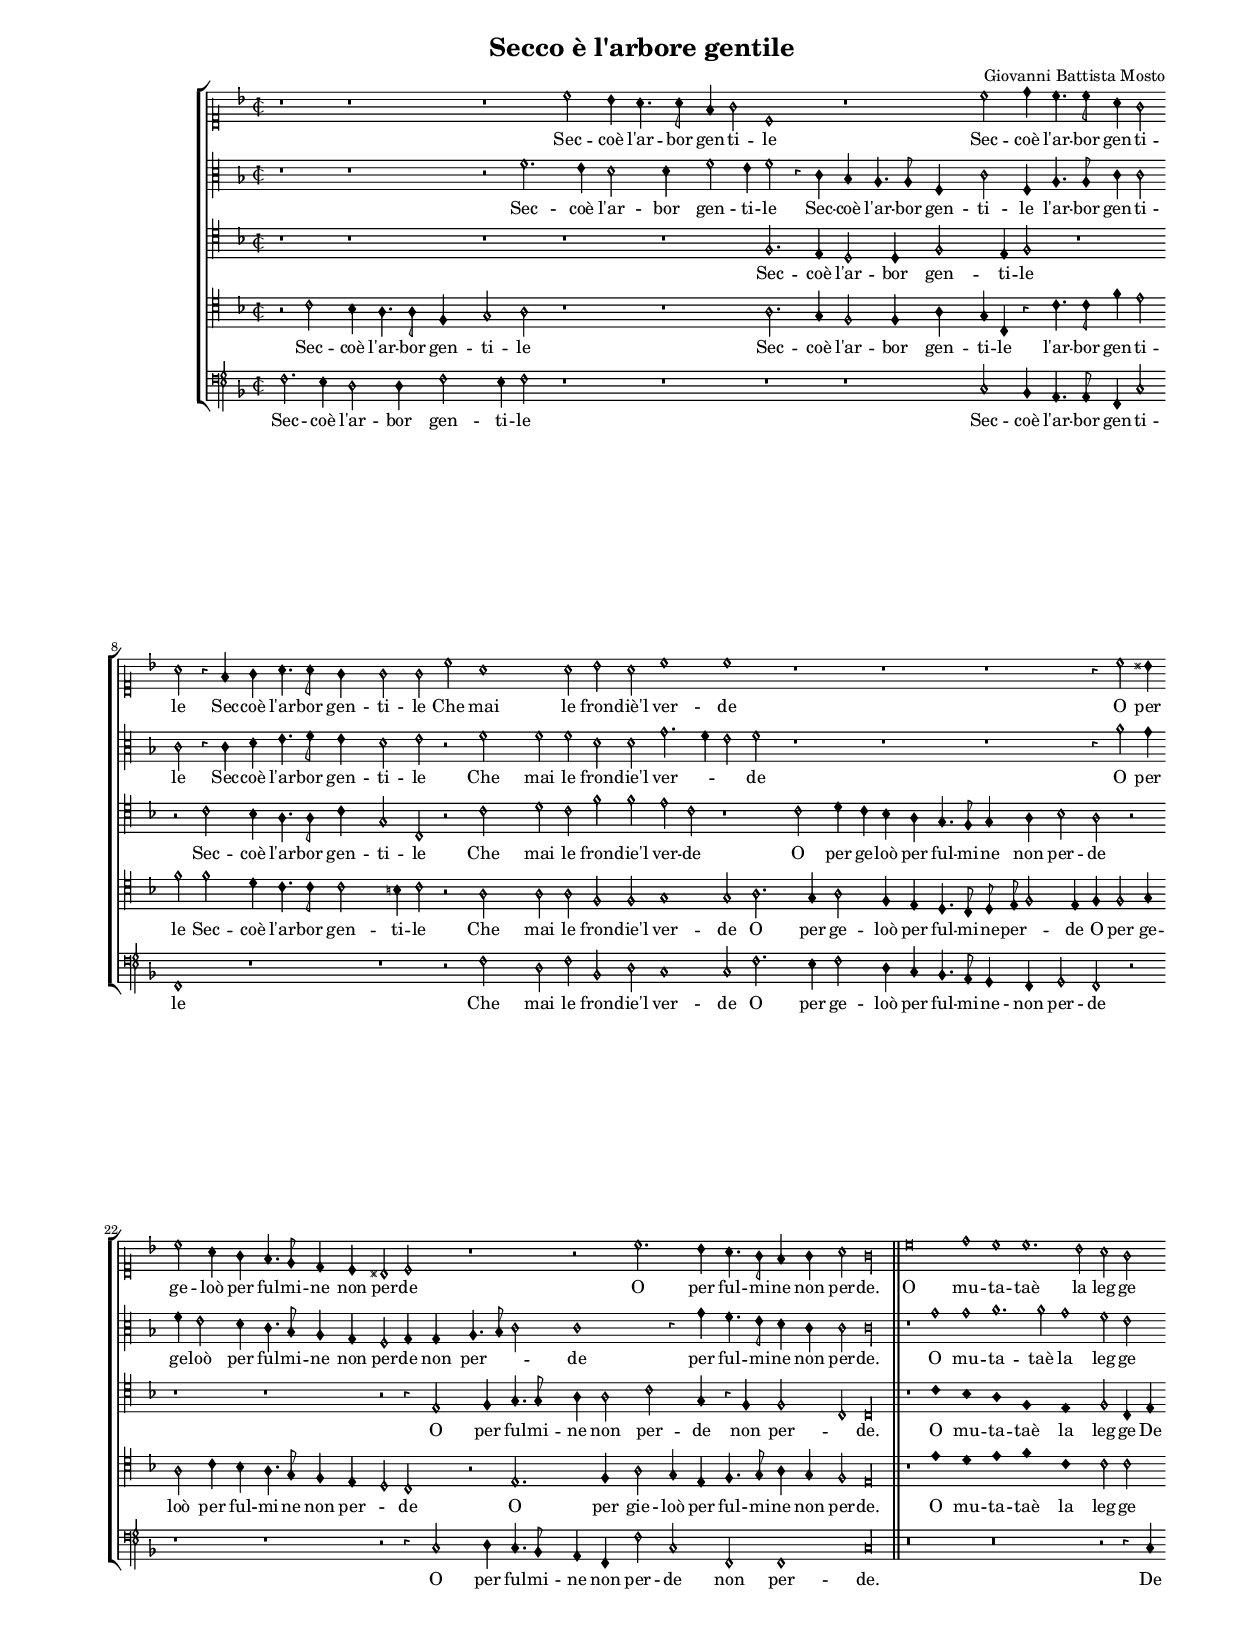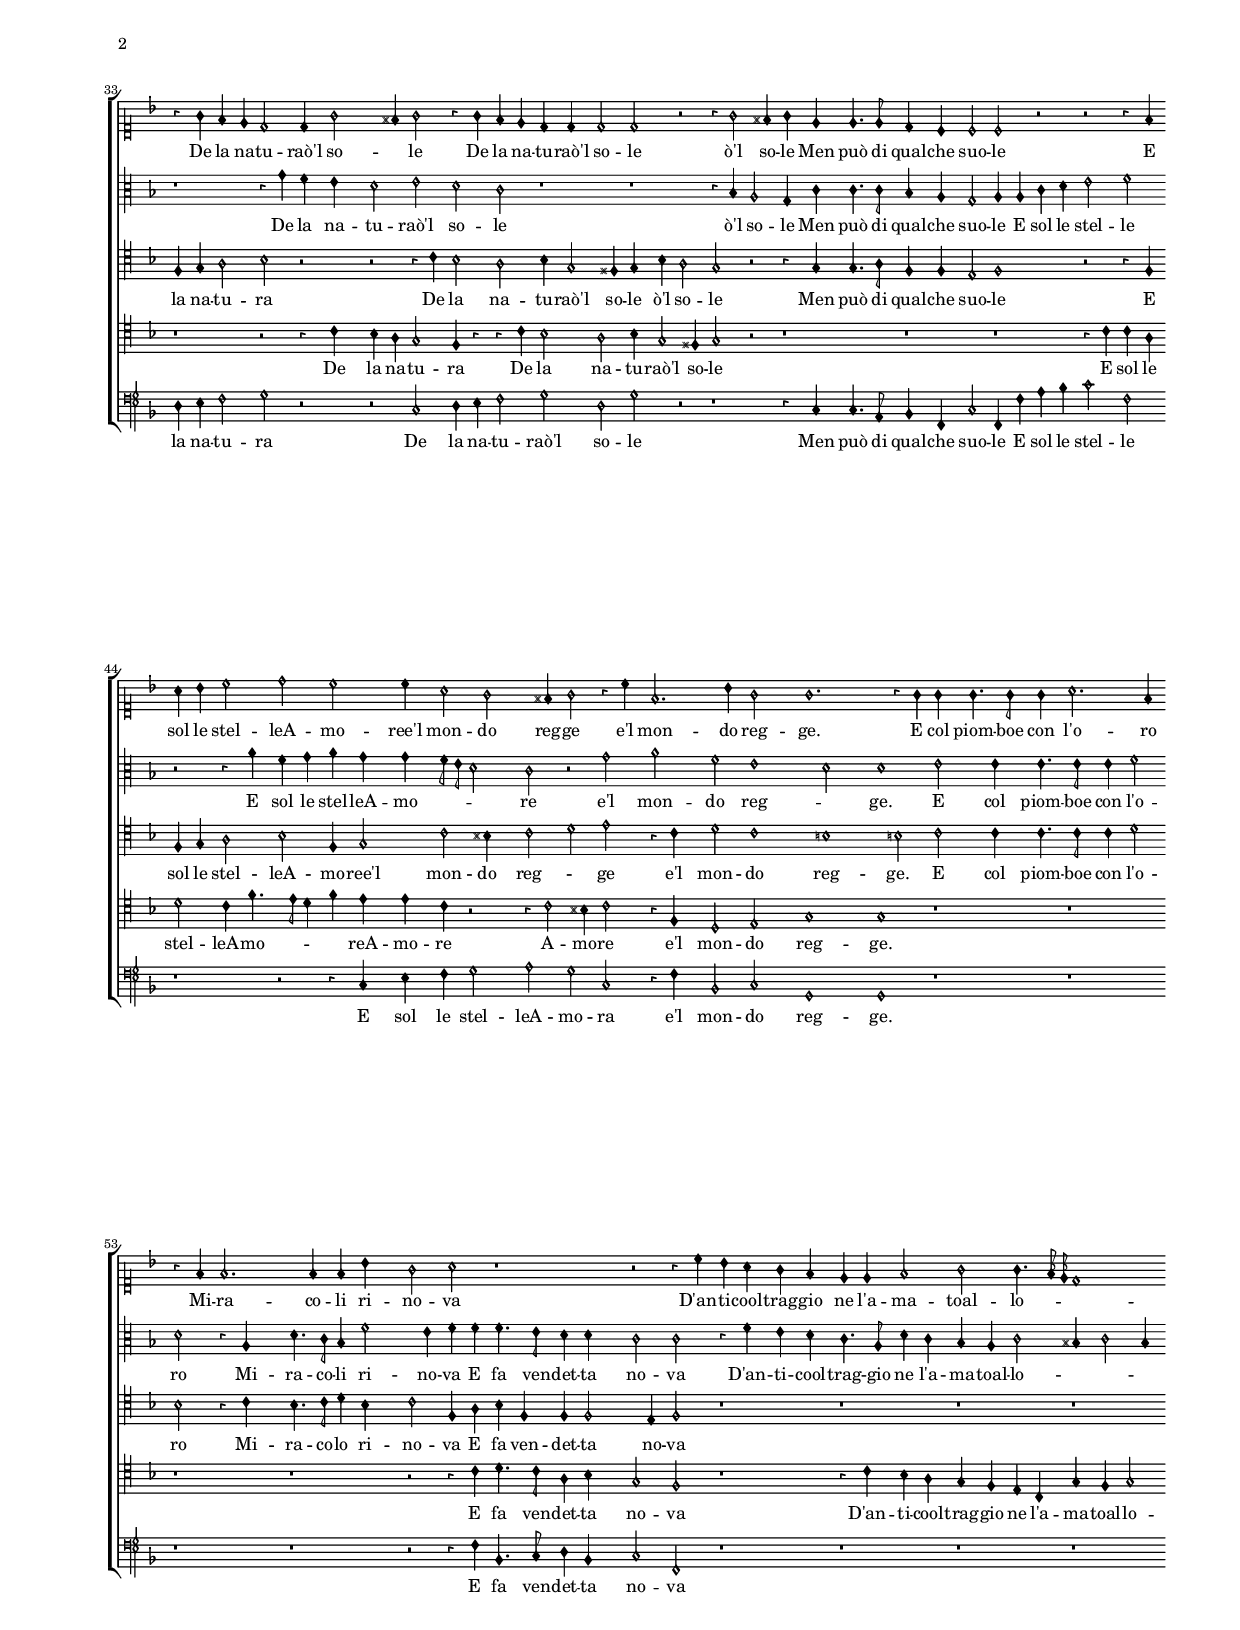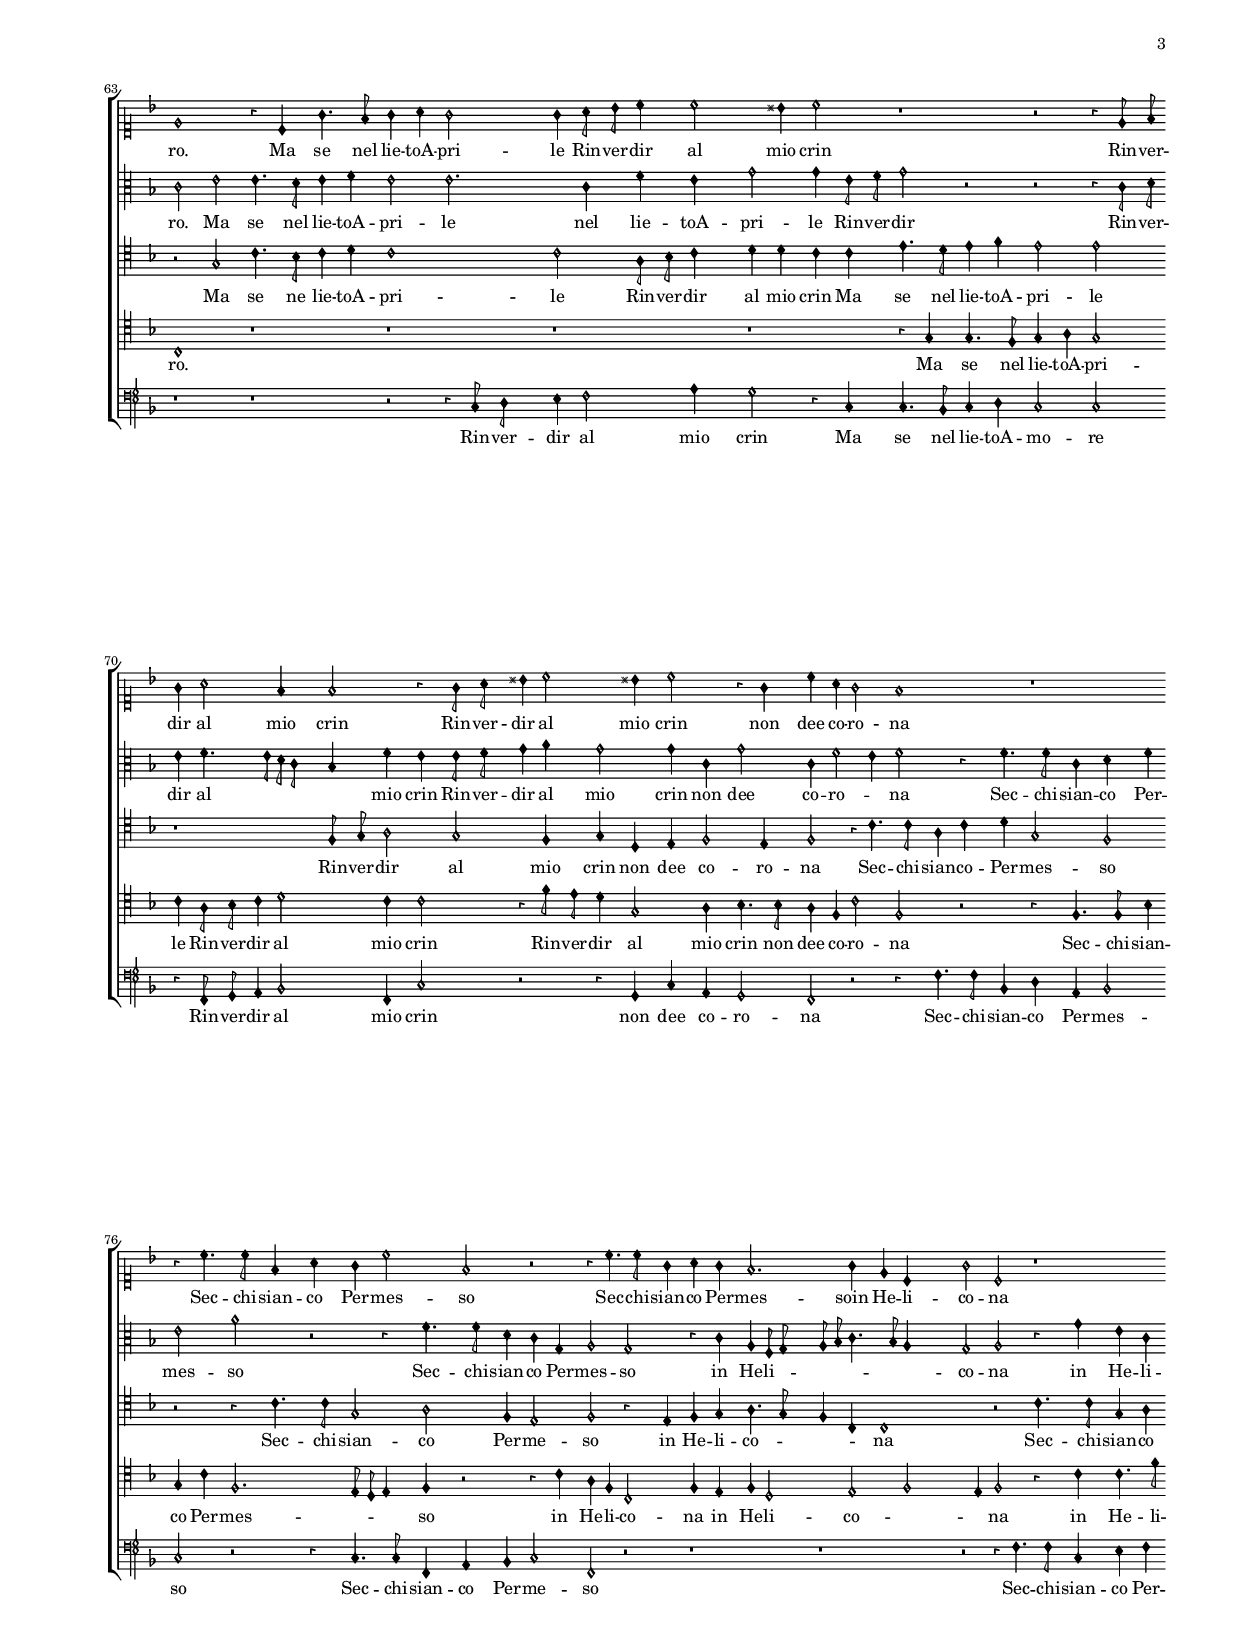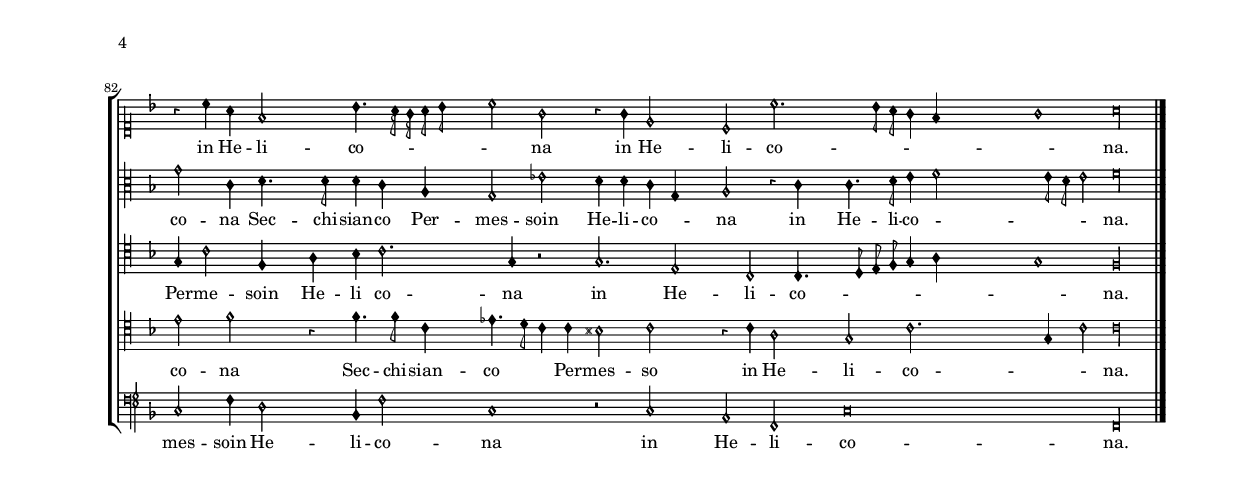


\version "2.12.0"







#(set-default-paper-size "a4")



\paper {
 top-system-spacing #'basic-distance = #10
  system-system-spacing #'basic-distance = #35
  last-bottom-spacing #'basic-distance = #10


  line-width    = 177.348\mm

  left-margin   = 19.9965\mm

  top-margin    = 12.656\mm

  bottom-margin = 12.656\mm

  %%indent = 0 \mm
 
  %%set to ##t if your score is less than one page:
 
  ragged-last-bottom = ##t
 
  ragged-bottom = ##f 
  %% system-separator-markup = \slashSeparator 
  
}



\header {

    title = "Secco è l'arbore gentile"

    composer = "Giovanni Battista Mosto"
    
}





AvoiceAA = \relative c'{

    \set Score.defaultBarType = "empty"
 \override Staff.TimeSignature #'style = #'mensural
\override Staff.Accidental #'glyph-name-alist = #alteration-mensural-glyph-name-alist
\override Stem #'flag-style = #'mensural
\override Stem #'thickness = #1.0
   \override Voice.NoteHead #'style = #'petrucci
\override Voice.Rest #'style = #'neomensural
\override Score.SpacingSpanner #'spacing-increment = #1.0 % tight spacing     
%% esto se usa para omitir el corchete   override Score.SystemStartBracket #'transparent = ##t
       \clef "petrucci-c1"
   
 
    \key f \major 
    
 
    \time 2/2 
\autoBeamOff

   r1  | %
\cadenzaOn
   r1 s4 
\cadenzaOff
   | % 2 
\cadenzaOn
   r1 s4 
\cadenzaOff
  | % 3
\cadenzaOn
 
    c'2 bes4 a4. 
   \cadenzaOff
   | % 4
 
   s8 a f4 g2      | % 5
 
   c,1          | % 6
 
\set Score.currentBarNumber = #7
\cadenzaOn
   r1 s4 
   \cadenzaOff
  | % 
 
\cadenzaOn
   c'2 d4 c4.  
    \cadenzaOff
    | % 8
 
   s8 c a4 g2      | % 9
 
   a r4 f      | % 10
 
\cadenzaOn
   g a4. a8 g4   s4 
   \cadenzaOff
    | % 11
 
   g2 g          | % 12
 
\set Score.currentBarNumber = #13
\cadenzaOn
   c a1 
     \cadenzaOff
    | % 13
 
   s2 a      | % 14
 
   bes a      | % 15
 
   c1      | % 16
 
\cadenzaOn
   c  s4 
     \cadenzaOff
    | % 17
 
   r1  | % 
 
   r1      | % 19 
\set Score.currentBarNumber = #20
   r1 | % 20
   r4 c2 bis4      | % 21
  
  c2 a4 g      | % 22
 
   f4. e8 d4 c      | % 23
 
\cadenzaOn
   bis2 c   s4 
    \cadenzaOff
   | % 24
  
\cadenzaOn
  r1 s4 
  \cadenzaOff
        | % 

\cadenzaOn
\set Score.currentBarNumber = #26
    r2 c'2.  
  \cadenzaOff
    | % 26
  
  s4 bes a4. g8      | % 27
 
   f4 g a2     | % 28
 
   g\longa   \bar "||"  | % 29
  \override Staff.BarLine #'transparent = ##f
\cadenzaOn
  c\breve d1  
    \cadenzaOff
    | % 30
  \override Staff.BarLine #'transparent = ##t
\cadenzaOn
  c c1. bes2   
   \cadenzaOff
    | % 31

    a2 g          | % 32
 
\set Score.currentBarNumber = #33
   r4 g f e      | % 33
 
\cadenzaOn
   d2 d4 g2  
    \cadenzaOff
  | % 34
 
   s4 fis g2      | % 35
 
   r4 g f e      | % 36
 
   d d d2      | % 37
  
  d r          | % 38
 
\set Score.currentBarNumber = #39
   r4 g2 fis4      | % 39
 
   g e e4. e8      | % 40
 
   d4 c c2      | % 41
 
   c r      | % 42

    r r4 f      | % 43
 
\cadenzaOn
   a bes c2 s8  
  \cadenzaOff
         | % 44
 
\set Score.currentBarNumber = #45
\cadenzaOn
   d2 c  s4 
   \cadenzaOff
    | % 45
 
\cadenzaOn
   c4 a2 g2  
    \cadenzaOff
  | % 46
 
   s4 fis g2      | % 47
 
\cadenzaOn
   r4 c f,2. 
     \cadenzaOff
   | % 48
 
\cadenzaOn
   s4 bes g2  s2 
    \cadenzaOff
    | % 49
 
\cadenzaOn
  g1. 
    \cadenzaOff
          | % 50
  
\set Score.currentBarNumber = #51
  s2 r4 g      | % 51
 
\cadenzaOn
   g g4. g8 g4  s8 
     \cadenzaOff
    | % 52
 
   a2. f4      | % 53
 
 \cadenzaOn
  r f f2. 
     \cadenzaOff
    | % 54
  
\cadenzaOn
  s4 f f bes s4 
     \cadenzaOff
     | % 55
 
   g2 a          | % 56
 
\set Score.currentBarNumber = #57
\cadenzaOn
   r1  s4 
   \cadenzaOff
   | % 
  
  r2 r4 c      | % 58
  
  bes a g f      | % 59

    e e f2      | % 60
  
  g g4. f16 e      | % 61

    d1          | % 62
 
\set Score.currentBarNumber = #63
   e      | % 63
 
   r4 c g'4. f8      | % 64
 
\cadenzaOn
   g4 a g2  s4 
  \cadenzaOff
      | % 65
 
\cadenzaOn
   g4 a8 bes c4 c2   
   \cadenzaOff
     | % 66

    s4 bis c2      | % 67
 
   r1      | % 
 
\set Score.currentBarNumber = #69
   r2 r4 e,8 f      | % 69
 
\cadenzaOn
   g4 a2 f4 s4 
   \cadenzaOff
      | % 70
 
\cadenzaOn
   f2 r4 g8 a   s4 
  \cadenzaOff
    | % 71
 
\cadenzaOn
   bis4 c2  bis!4  s4 
   \cadenzaOff
      | % 72
 
   c2 r4 g      | % 73
 
\cadenzaOn
   c a g2 s8 
  \cadenzaOff
           | % 74
 
\set Score.currentBarNumber = #75
\cadenzaOn
   f1   s8 
   \cadenzaOff
   | % 75
 
   r1  | % 
 
\cadenzaOn
   r4 c'4. c8 f,4  s4 
     \cadenzaOff
  | % 77
 
 \cadenzaOn
  a g c2  s4  
    \cadenzaOff
  | % 78
 
   f,2 r      | % 79
 
   r4 c'4. c8 g4          | % 80
 
\set Score.currentBarNumber = #81
\cadenzaOn
   a g f2.  
   \cadenzaOff
    | % 81
 
\cadenzaOn
   s4 g e c  s2 
     \cadenzaOff
  | % 82
  
\cadenzaOn
  g'2 c,  s8 
      \cadenzaOff
   | % 83
  
  r1  | % 
  
\cadenzaOn
  r4 c' a f2 
       \cadenzaOff
      | % 85
 
\cadenzaOn
   s4 bes4. a16 g a8 bes  s4 
    \cadenzaOff
         | % 86
 
\set Score.currentBarNumber = #87
   c2 g      | % 87
 
\cadenzaOn
   r4 g e2  s4 
    \cadenzaOff
    | % 88
  
\cadenzaOn
  c2 c'2.  
     \cadenzaOff
   | % 89
  
  \cadenzaOn
  s4 bes8 a g4 f   s1  
      \cadenzaOff
   | % 90
 
   g1    | % 91
 
   a\longa \bar "|." 
\override Staff.BarLine #'transparent = ##f

}% end of last bar in partorvoice

 





AvoiceBA = \relative c{

  \override Staff.TimeSignature #'style = #'mensural
\override Staff.Accidental #'glyph-name-alist = #alteration-mensural-glyph-name-alist
\override Stem #'flag-style = #'mensural
\override Stem #'thickness = #1.0
   \override Voice.NoteHead #'style = #'petrucci
\override Voice.Rest #'style = #'neomensural  
\override Score.SpacingSpanner #'spacing-increment = #1.0 % tight spacing     
  \clef "petrucci-c3"
 
    \key f \major 
    

    \time 2/2 
\autoBeamOff


    r1  | % 

\cadenzaOn
    r1 s4 
\cadenzaOff
   | % 2  
\cadenzaOn
  r2 f'2.   
  \cadenzaOff
   | % 3
  
\cadenzaOn
  s4 e d2  s8 
     \cadenzaOff
  | % 4
  
  d4 f2 e4      | % 5
 
   f2 r4 c      | % 6
  
\cadenzaOn
  bes a4. a8 f4  s4 
     \cadenzaOff
    | % 7
 
\cadenzaOn
   c'2 f,4 a4. 
      \cadenzaOff
    | % 8
 
   s8 a c4 c2      | % 9
 
   c r4 c      | % 10
 
\cadenzaOn
   d e4. f8 e4   s4 
     \cadenzaOff
   | % 11

    d2 e      | % 12
 
\cadenzaOn
   r f  s2 
    \cadenzaOff
    | % 13
 
   f f      | % 14
 
   d d      | % 15
 
   g2. f4      | % 16
  
\cadenzaOn
  e2 f   s4 
   \cadenzaOff
    | % 17
 
   r1  | % 

   r1 | % 19 
   r1 | % 20
    r4 a2 g4      | % 21
 
   f e2 d4      | % 22
 
   c4. bes8 a4 g      | % 23
 
\cadenzaOn
   f2 g4 g  s4 
   \cadenzaOff
   | % 24
 
\cadenzaOn
   a4. bes8 c2  s4 
    \cadenzaOff
   | % 25
  
\cadenzaOn
  c1  s4 
    \cadenzaOff
   | % 26
 
   r4 g' f4. e8      | % 27
 
   d4 c c2     | % 28
 
   c\longa  \bar "||"     | % 29
 \override Staff.BarLine #'transparent = ##f
\cadenzaOn
  r1 g' g   
   \cadenzaOff
   | % 30
  \override Staff.BarLine #'transparent = ##t
\cadenzaOn
  a1. a2 g1  
    \cadenzaOff
   | % 31
 
   f2 e      | % 32
  
  r1  | % 
 
\cadenzaOn
   r4 g f e  s4 
    \cadenzaOff
    | % 34

    d2 e      | % 35
 
   d c      | % 36
 
   r1  | %
   r1 | % 38
 
    r4 bes a2      | % 39
 
   g4 c c4. c8      | % 40
 
   bes4 a g2      | % 41
 
   a4 a c d      | % 42
 
   e2 f      | % 43
 
\cadenzaOn
   r r4 a  s8 
    \cadenzaOff
    | % 44
  
\cadenzaOn
  f4 g a g  s4 
    \cadenzaOff
    | % 45
 
\cadenzaOn
   g f8 e d2   s4 
   \cadenzaOff
   | % 46
 
   c2 r      | % 47
 
\cadenzaOn
   g' a   s4 
   \cadenzaOff
  | % 48
 
\cadenzaOn
   f2 e1 
     \cadenzaOff
   | % 49
 
\cadenzaOn
   s2 d  s2 
     \cadenzaOff
   | % 50
 
   d1      | % 51
 
\cadenzaOn
   e2 e4 e4.   
     \cadenzaOff
  | % 52
 
   s8 e e4 f2      | % 53
 
\cadenzaOn
   d r4 a  s4 
   \cadenzaOff
    | % 54
 
\cadenzaOn
   d4. c8 bes4 f'2  
   \cadenzaOff
     | % 55
 
   s4 e f f      | % 56
 
 \cadenzaOn
  f4. e8 d4 d   s4 
    \cadenzaOff
   | % 57
 
   c2 c      | % 58
 
   r4 f e d      | % 59
  
  c4. a8 d4 c      | % 60
 
   bes a c2      | % 61
 
   bis4 c2  bis4      | % 62
 
   c2 e      | % 63
 
   e4. d8 e4 f      | % 64

\cadenzaOn
    e2 e2.  
   \cadenzaOff
     | % 65
 
\cadenzaOn
   s4 c f e   s4 
  \cadenzaOff
     | % 66
 
   g2 g4 e8 f      | % 67
  
  g2 r      | % 68
  
  r r4 c,8 d      | % 69
 
\cadenzaOn
   e4 f4. e8 d c  s4 
   \cadenzaOff
     | % 70
 
\cadenzaOn
   bes4 f' e e8 f   s4 
    \cadenzaOff
   | % 71
 
\cadenzaOn
   g4 a g2   s4 
    \cadenzaOff
   | % 72
 
   g4 c, g'2      | % 73

 \cadenzaOn
   c,4 f2 e4  s8 
     \cadenzaOff
    | % 74
  
\cadenzaOn
  f2 r4 f4. 
      \cadenzaOff
     | % 75
 
   s8 f c4 d f      | % 76
 
 \cadenzaOn
  e2 a  s4  
     \cadenzaOff
   | % 77
  
\cadenzaOn
  r2 r4 f4. s8   
     \cadenzaOff
    | % 78
 
   s8 f d4 c g      | % 79

    a2 g      | % 80
  
\cadenzaOn
  r4 c a f8 g  s4   
    \cadenzaOff
  | % 81

\cadenzaOn
    a8 bes c4. bes8 a4  s2 
    \cadenzaOff
   | % 82
 
\cadenzaOn
   g2 a   s8 
    \cadenzaOff
    | % 83
  
  r4 g' e c      | % 84
  
\cadenzaOn
  g'2 c,4 d4. s8  
     \cadenzaOff
    | % 85

\cadenzaOn
    s8 d d4 c a  s4 
    \cadenzaOff
    | % 86
 
   g2 ees'      | % 87
 
\cadenzaOn
   d4 d c g   s4 
     \cadenzaOff
    | % 88
 
\cadenzaOn
   a2 r4 c  s4 
    \cadenzaOff
     | % 89
 
 \cadenzaOn
   c4. d8 e4 f2 s2.  
      \cadenzaOff
     | % 90
  
  s4 e8 d e2     | % 91
 
   f\longa  \bar "|." 
\override Staff.BarLine #'transparent = ##f
}% end of last bar in partorvoice

 






AvoiceCA = \relative c{

\override Staff.TimeSignature #'style = #'mensural
\override Staff.Accidental #'glyph-name-alist = #alteration-mensural-glyph-name-alist
\override Stem #'flag-style = #'mensural
\override Stem #'thickness = #1.0
   \override Voice.NoteHead #'style = #'petrucci
\override Voice.Rest #'style = #'neomensural
\override Score.SpacingSpanner #'spacing-increment = #1.0 % tight spacing     
    \clef "petrucci-c4"
    
 
   \key f \major 
    

    \time 2/2 

\autoBeamOff

    r1  | % 
\cadenzaOn
    r1 s4 
\cadenzaOff
    | % 2 
\cadenzaOn
    r1 s4 
\cadenzaOff
   | % 3 
\cadenzaOn
    r1 s8 
\cadenzaOff
   | % 4 
    r1 | % 5 
   f2. e4      | % 6
  
\cadenzaOn
  d2 d4 f2  
 \cadenzaOff
     | % 7
 
\cadenzaOn
   s4 e f2 s8 
   \cadenzaOff
     | % 8
  
  r1  | % 
 
   r2 c'      | % 10
 
\cadenzaOn
   bes4 a4. a8 c4  s4 
    \cadenzaOff
   | % 11
 
   g2 c,      | % 12
 
\cadenzaOn
   r c'  s2 
      \cadenzaOff
  | % 13
 
   d c      | % 14
  
  f f      | % 15
 
   e c      | % 16
 
\cadenzaOn
   r1 s4 
   \cadenzaOff
   | % 
 
   c2 d4 c      | % 18
  
  bes a g4. f8      | % 19
  
  g4 a bes2      | % 20

    a r      | % 21

   r1  | % 
   r1 | % 23
\cadenzaOn
    r2 r4 e2  
    \cadenzaOff
   | % 24
 
\cadenzaOn
   s4 f g4. g8  s4 
   \cadenzaOff
     | % 25
  
\cadenzaOn
  a4 a2 c2  
   \cadenzaOff
     | % 26
 
   s4 g r f      | % 27
  
  f2 c      | % 28
 
   c\longa  \bar "||"      | % 29
 \override Staff.BarLine #'transparent = ##f
  \override Voice.NoteHead #'style = #'harmonic-black
\cadenzaOn
  r1 c' bes     
  \cadenzaOff
   | % 30
 \override Staff.BarLine #'transparent = ##t
\cadenzaOn
  a f e  
  \cadenzaOff
    | % 31
 
 \override Voice.NoteHead #'style = #'petrucci
   f2 c4 e      | % 32

    f g a2      | % 33
 
 \cadenzaOn
  bes r  s4 
   \cadenzaOff
   | % 34
  
  r2 r4 c      | % 35
 
   bes2 a      | % 36
 
   bes4 g2 fis4      | % 37
  
  g bes a2      | % 38
 
   g r      | % 39
 
   r4 g g4. a8      | % 40
  
  f4 f e2      | % 41
 
   f1      | % 42
 
   r2 r4 f      | % 43
 
\cadenzaOn
   f g a2   s8  
 \cadenzaOff
   | % 44
  
\cadenzaOn
  bes2 f4 g2  
   \cadenzaOff
     | % 45
 
\cadenzaOn
   s4 c2 bis4 s4 
  \cadenzaOff
      | % 46
 
   c2 d      | % 47
 
\cadenzaOn
   e r4 c  s4 
   \cadenzaOff
      | % 48
  
\cadenzaOn
  d2 c1  
   \cadenzaOff
     | % 49
 
\cadenzaOn
   s2 b1   
    \cadenzaOff
   | % 50
  
  s2 b!      | % 51
 
\cadenzaOn
   c c4 c4. 
     \cadenzaOff
    | % 52
 
   s8 c c4 d2      | % 53

\cadenzaOn
    bes r4 c   s4 
   \cadenzaOff
    | % 54
 
\cadenzaOn
   bes4. c8 d4 bes  s4 
   \cadenzaOff
     | % 55
 
   c2 f,4 a      | % 56
 
\cadenzaOn
   bes f f f2 
   \cadenzaOff
    | % 57
 
   s4 e f2      | % 58
 
   r1  | % 
   r1 | % 60 
   r1 | % 61 
   r1 | % 62
    r2 g      | % 63
 
   c4. bes8 c4 d      | % 64
 
\cadenzaOn
   c1   s4 
  \cadenzaOff
    | % 65
 
\cadenzaOn
   c2 a8 bes c4  s4 
    \cadenzaOff
    | % 66
 
   d d c c      | % 67
  
  e4. d8 e4 f      | % 68
 
   e2 e      | % 69

\cadenzaOn
    r1 s4 
   \cadenzaOff
    | % 
 
\cadenzaOn
   f,8 g a2 g2  
   \cadenzaOff
     | % 71
 
\cadenzaOn
   s4 f g d  s4 
     \cadenzaOff
   | % 72
 
   e f2 e4      | % 73

\cadenzaOn
    f2 r4 c'4.  
    \cadenzaOff
     | % 74
 
\cadenzaOn
   s8 c a4 c d   s8 
   \cadenzaOff
    | % 75

    g,2 f      | % 76
 
\cadenzaOn
   r r4 c'4. s8  
     \cadenzaOff
    | % 77
  
\cadenzaOn
  s8 c g2 a2 
     \cadenzaOff
     | % 78
 
   s4 f e2      | % 79
 
   f r4 e      | % 80
 
 \cadenzaOn
  f g a4. g8  s4 
      \cadenzaOff
     | % 81
 
\cadenzaOn
   f4 c c1 
    \cadenzaOff
     | % 82

\cadenzaOn
    s2 r  s8 
    \cadenzaOff
    | % 83
  
  c'4. c8 g4 a      | % 84

\cadenzaOn
    g c2 f,4   s4 
   \cadenzaOff
    | % 85
 
 \cadenzaOn
  a bes c2.   
   \cadenzaOff
    | % 86
 
   s4 g r2      | % 87
  
\cadenzaOn
  g2. e2  
    \cadenzaOff
    | % 88
  
\cadenzaOn
  s4 c2 c4. s8  
    \cadenzaOff
     | % 89
 
 \cadenzaOn
   s8 d e f g4 a   s1  
     \cadenzaOff
   | % 90
 
   g1    | % 91
 
   f\longa \bar "|." 
\override Staff.BarLine #'transparent = ##f
}% end of last bar in partorvoice

 






AvoiceDA = \relative c{

     \override Staff.TimeSignature #'style = #'mensural
\override Staff.Accidental #'glyph-name-alist = #alteration-mensural-glyph-name-alist
\override Stem #'flag-style = #'mensural
\override Stem #'thickness = #1.0
   \override Voice.NoteHead #'style = #'petrucci
\override Voice.Rest #'style = #'neomensural
\override Score.SpacingSpanner #'spacing-increment = #1.0 % tight spacing     
    \clef "petrucci-c4"

    \key f \major 
    

    \time 2/2 
 
\autoBeamOff

   r2 c'      | % 1
  
\cadenzaOn
  bes4 a4. a8 f4  s4 
\cadenzaOff
      | % 2
 
\cadenzaOn
   g2 a  s4 
  \cadenzaOff
    | % 3
  
\cadenzaOn
  r1 s8 
  \cadenzaOff
  | % 

  r1 | % 5
    a2. g4      | % 6
 
\cadenzaOn
   f2 f4 a  s4 
    \cadenzaOff
   | % 7
  
\cadenzaOn
  g c, r c'4.  
    \cadenzaOff
   | % 8
  
  s8 c f4 e2      | % 9
 
   f f      | % 10

\cadenzaOn
    d4 c4. c8 c2 
     \cadenzaOff
    | % 11
 
  s4 b c2      | % 12
 
 \cadenzaOn
  r a    s2 
   \cadenzaOff
   | % 13
 
   a a      | % 14
 
   f f      | % 15

    g1      | % 16
 
\cadenzaOn
   g2 a2.  
    \cadenzaOff
   | % 17
  
  s4 g a2      | % 18
  
  f4 e d4. c8      | % 19
 
   d e f2 e4      | % 20
  
  f f2 g4      | % 21
 
   a2 c4 bes      | % 22
  
  a4. g8 f4 e      | % 23
 
\cadenzaOn
   d2 c   s4 
   \cadenzaOff
  | % 24
  
\cadenzaOn
  r2 e2.   
    \cadenzaOff
  | % 25
 
\cadenzaOn
   s4 f a2  s4 
    \cadenzaOff
    | % 26
 
   g4 e f4. g8      | % 27
 
   a4 g f2     | % 28
 
   e\longa  \bar "||"      | % 29
 \override Staff.BarLine #'transparent = ##f
  \override Voice.NoteHead #'style = #'harmonic-black
\cadenzaOn
  r1 e' d   
    \cadenzaOff
   | % 30
 \override Staff.BarLine #'transparent = ##t
\cadenzaOn
   e f c     
   \cadenzaOff
   | % 31
  
  \override Voice.NoteHead #'style = #'petrucci
  c2 c      | % 32
 
   r1  | % 

\cadenzaOn
    r2 r4 c  s4   
  \cadenzaOff
   | % 34
 
   bes a g2      | % 35
 
   f4 r r c'      | % 36
 
   bes2 a      | % 37
  
  bes4 g2 fis4      | % 38
  
  g2 r      | % 39
   
 r1  | % 
 
 r1 | % 41 
 r1 | % 42
   r4 c c a      | % 43
 
\cadenzaOn
   d2 c4 f4.  
  \cadenzaOff
    | % 44
  
\cadenzaOn
  s8 e d4 f e  s4 
   \cadenzaOff
    | % 45
 
\cadenzaOn
   e c r2  s4 
    \cadenzaOff
     | % 46
  
  r4 c2 bis4      | % 47
  
\cadenzaOn
  c2 r4 f, s4 
   \cadenzaOff
     | % 48
 
\cadenzaOn
   d2 e   s2 
   \cadenzaOff
    | % 49

\cadenzaOn
    g1   s2 
  \cadenzaOff
    | % 50
 
   g1      | % 51
 
\cadenzaOn
   r1 s8 
  \cadenzaOff
   | % 

   r1 | % 53 
\cadenzaOn
   r1 s4 
  \cadenzaOff
   | % 54 
\cadenzaOn
   r1 s4 
 \cadenzaOff
  | % 55 
   r2 r4 c      | % 56
 
\cadenzaOn 
   d4. c8 a4 bes  s4 
   \cadenzaOff
   | % 57
  
  g2 f      | % 58
 
   r1  | % 
 
   r4 c' bes a      | % 60
  
  g f e c      | % 61
  
  g' f g2      | % 62
 
   c,1      | % 63
 
   r1  | % 
 
\cadenzaOn 
   r1 s4 
  \cadenzaOff
   | % 65 
\cadenzaOn 
   r1 s4 
  \cadenzaOff
  | % 66
   r1 | % 67
   r4 g' g4. f8      | % 68
 
   g4 a g2      | % 69
 
\cadenzaOn 
   c4 a8 bes c4 d2   
  \cadenzaOff
    | % 70
 
\cadenzaOn 
   s4 c c2   s4 
  \cadenzaOff
    | % 71
 
\cadenzaOn 
   r4 f8 e d4 g,2 
    \cadenzaOff
     | % 72
 
   s4 a bes4. bes8      | % 73
 
\cadenzaOn 
   a4 f c'2   s8  
  \cadenzaOff
   | % 74

\cadenzaOn 
    f,2 r s8 
     \cadenzaOff
    | % 75
 
   r4 f4. f8 bes4      | % 76

\cadenzaOn 
    g c f,2.   
    \cadenzaOff
    | % 77
 
\cadenzaOn 
   s4 e8 d e4 f   s4 
     \cadenzaOff
   | % 78
 
   r2 r4 c'      | % 79
  
  a f c2      | % 80
 
 \cadenzaOn 
  f4 e f d2  
   \cadenzaOff
     | % 81
  
\cadenzaOn 
  s4 e2 f2 s4   
   \cadenzaOff
   | % 82
 
\cadenzaOn 
   s4 e f2  s8 
    \cadenzaOff
    | % 83
 
   r4 c' c4. f8      | % 84
 
\cadenzaOn 
   e2 f  s4 
     \cadenzaOff
    | % 85
 
\cadenzaOn 
   r4 f4. f8 c4   s4 
   \cadenzaOff
     | % 86

    ees4. d8 c4 c      | % 87
 
\cadenzaOn 
   bis2 c   s4 
   \cadenzaOff
    | % 88
 
\cadenzaOn 
   r4 c a2  s4  
  \cadenzaOff
    | % 89
 
 \cadenzaOn
   g2 c2. s2.  
  \cadenzaOff
       | % 90
 
   s4 g c2     | % 91
 
   c\longa \bar "|." 
\override Staff.BarLine #'transparent = ##f
}% end of last bar in partorvoice

 






AvoiceEA = \relative c{

  \override Staff.TimeSignature #'style = #'mensural
\override Staff.Accidental #'glyph-name-alist = #alteration-mensural-glyph-name-alist
\override Stem #'flag-style = #'mensural
\override Stem #'thickness = #1.0
   \override Voice.NoteHead #'style = #'petrucci
\override Voice.Rest #'style = #'neomensural
\override Score.SpacingSpanner #'spacing-increment = #1.0 % tight spacing 
      \clef "petrucci-f4"   
 
    \key f \major 
    

    \time 2/2 
  
\autoBeamOff

  f2. e4      | % 1
  
\cadenzaOn
  d2 d4 f2 
\cadenzaOff
       | % 2
  
\cadenzaOn
  s4 e f2  s4 
  \cadenzaOff
    | % 3
  
\cadenzaOn
  r1 s8 
 \cadenzaOff
   | % 
 
  r1 | % 5 
  r1 | % 6 
\cadenzaOn
  r1 s4 
 \cadenzaOff
   | % 7
\cadenzaOn
   c2 bes4 a4. 
  \cadenzaOff
      | % 8
 
   s8 a f4 c'2      | % 9
  
  f,1      | % 10
 
\cadenzaOn
   r1 s4 
 \cadenzaOff
   | % 
   r1 | % 12
\cadenzaOn
    r2 f'  s2 
  \cadenzaOff
    | % 13
  
  d f      | % 14
  
  bes, d      | % 15
 
   c1      | % 16
 
 \cadenzaOn
  c2 f2.  
    \cadenzaOff
    | % 17
 
   s4 e f2      | % 18
 
   d4 c bes4. a8      | % 19
 
   g4 f g2      | % 20
 
   f r      | % 21
 
   r1  | %
   r1 | % 23
\cadenzaOn
 
    r2 r4 c'2  
    \cadenzaOff
   | % 24
  
\cadenzaOn
  s4 d c4. bes8   s4 
   \cadenzaOff
    | % 25
 
\cadenzaOn
   a4 f f'2  s4  
  \cadenzaOff
    | % 26
 
   c2 f,      | % 27
 
   f1     | % 28
 
   c'\longa  \bar "||"   | % 29
 \override Staff.BarLine #'transparent = ##f
\cadenzaOn
   r\breve  s1
  \cadenzaOff
   | % 
\override Staff.BarLine #'transparent = ##t
\cadenzaOn
   r\breve s1 
 \cadenzaOff
| % 31
    r2 r4 c      | % 32
 
   d e f2      | % 33
 
\cadenzaOn
   g r  s4  
   \cadenzaOff
   | % 34
 
   r2 c,      | % 35
 
   d4 e f2      | % 36
 
   g d      | % 37
  
  g r      | % 38
 
   r1  | % 

    r4 c, c4. a8      | % 40
  
  bes4 f c'2      | % 41
 
   f,4 f' a bes      | % 42

    c2 f,      | % 43
  
\cadenzaOn
  r1 s8 
  \cadenzaOff
   | % 
 
\cadenzaOn
   r2 r4 c    s4 
   \cadenzaOff
  | % 45
 
\cadenzaOn
   e f g2   s4  
  \cadenzaOff
  | % 46

    a2 g      | % 47
 
\cadenzaOn
   c, r4 f  s4 
    \cadenzaOff
   | % 48

\cadenzaOn
    bes,2 c  s2 
   \cadenzaOff
     | % 49
 
\cadenzaOn
   g1   s2  
 \cadenzaOff
   | % 50
 
   g1      | % 51
 
\cadenzaOn
   r1 s8 
 \cadenzaOff
  | % 
   r1 | % 53 
\cadenzaOn
   r1 s4 
 \cadenzaOff
  | % 54 
\cadenzaOn
   r1 s4 
 \cadenzaOff
  | % 55
    r2 r4 f'      | % 56
  
\cadenzaOn
  bes,4. c8 d4 bes   s4 
  \cadenzaOff
   | % 57
 
   c2 f,      | % 58
 
   r1  | % 
   r1 | % 60 
   r1 | % 61 
   r1 | % 62 
   r1 | % 63 
   r1 | % 64 
 
\cadenzaOn
   r2 r4 c'8 d  s4 
    \cadenzaOff
     | % 65
 
\cadenzaOn
   e4 f2 a4   s4 
      \cadenzaOff
   | % 66
  
  g2 r4 c,      | % 67

    c4. bes8 c4 d      | % 68
 
   c2 c      | % 69
 
\cadenzaOn
   r4 f,8 g a4 bes2 
     \cadenzaOff
     | % 70
 
\cadenzaOn
   s4 f c'2  s4  
      \cadenzaOff
    | % 71
 
\cadenzaOn
   r2 r4 g  s4 
       \cadenzaOff
    | % 72
 
   c a g2      | % 73
 
\cadenzaOn
   f r   s8 
    \cadenzaOff
    | % 74
 
\cadenzaOn
   r4 f'4. f8 bes,4   s8 
   \cadenzaOff
   | % 75
 
   d4 a bes2      | % 76
 
\cadenzaOn
   c r  s4 
   \cadenzaOff
    | % 77
 
\cadenzaOn
   r4 c4. c8 f,4   s4 
   \cadenzaOff
    | % 78
 
   a bes c2      | % 79
 
   f, r      | % 80

\cadenzaOn
    r1  s4 
  \cadenzaOff
  | % 
 
\cadenzaOn
    r1 s2 
 \cadenzaOff
  | % 82
\cadenzaOn
   r2 r4 f'4.    
 \cadenzaOff
   | % 83
 
   s8 f c4 e f      | % 84
 
\cadenzaOn
   c2 f4 d2 
  \cadenzaOff
     | % 85
  
\cadenzaOn
  s4 bes f'2  s4 
   \cadenzaOff
      | % 86
 
   c1      | % 87
 
\cadenzaOn
   r2 c  s4 
    \cadenzaOff
    | % 88
  
\cadenzaOn
  a2 f  s4 
    \cadenzaOff
    | % 89
 
 \cadenzaOn
   c'\breve  
    \cadenzaOff
      | % 90
 
   s1    | % 91

    f,\longa \bar "|." 
\override Staff.BarLine #'transparent = ##f
}% end of last bar in partorvoice





      ApartAverseA = \lyricmode { 

\set stanza = \skip4 Sec --  coè   l'ar  -- bor gen --
  ti -- le Sec --  coè   l'ar  -- bor gen -- ti -- le Sec --  coè   l'ar 
  -- bor gen -- ti -- le Che  mai      le fron --  diè'l  ver -- de O
  per ge --  loò  per ful -- mi -- ne non per -- de  O      per ful --
  mi -- ne non per --  de.  O mu -- ta --  taè  la leg -- ge De la na
  -- tu --  raò'l  so -- \skip4 le De la na -- tu --  raò'l  so -- le
   ò'l  so -- le Men  può  di qual -- che suo -- le E sol le stel --
  leA -- mo --  ree'l  mon --  do      reg -- ge  e'l  mon -- do reg
  --  ge.      E col piom -- boe con  l'o  -- ro Mi -- ra -- co -- li
  ri -- no -- va  D'an  -- ti -- cool -- trag -- gio ne  l'a  -- ma --
  toal -- lo -- \skip4 \skip4 \skip4 ro. Ma se nel lie -- toA -- pri -- le Rin -- ver
  -- dir  al      mio crin Rin -- ver -- dir al mio crin Rin -- ver -- dir al mio
  crin non dee co -- ro -- na Sec -- chi -- sian -- co Per -- mes --
  so Sec -- chi -- sian -- co Per -- mes -- soin He -- li -- co -- na
  in He -- li -- co -- \skip4 \skip4 \skip4 \skip4 \skip4 na in He -- li -- co --
  \skip4 \skip4 \skip4 \skip4 \skip4  na. 
}
      


ApartBverseA = \lyricmode { 
\set stanza = \skip4 Sec --  coè   l'ar  -- bor gen
  -- ti -- le Sec --  coè   l'ar  -- bor gen -- ti -- le  l'ar  -- bor gen
  -- ti -- le Sec --  coè   l'ar  -- bor gen -- ti -- le Che mai le
  fron --  die'l  ver -- \skip4 \skip4 de O per ge --  loò  per ful --
  mi -- ne non per -- de non per -- \skip4 \skip4 de per ful -- mi --
  ne non per --  de.  O mu -- ta --  taè  la leg -- ge De la na -- tu
  --  raò'l  so -- le  ò'l  so -- le Men  può  di qual -- che suo --
  le E sol le stel -- le E sol le stel -- leA -- mo -- \skip4 \skip4 \skip4
  re  e'l  mon -- do reg -- \skip4 ge. E col piom -- boe con  l'o  -- ro Mi
  -- ra -- co -- li ri -- no -- va E fa ven -- det -- ta no -- va
   D'an  -- ti -- cool -- trag -- gio ne  l'a  -- ma -- toal -- lo --
  \skip4 \skip4 \skip4 ro. Ma se nel lie -- toA -- pri --  le      nel
  lie -- toA -- pri -- le Rin -- ver -- dir Rin -- ver -- dir  al      \skip4 \skip4 \skip4 \skip4
  mio crin Rin -- ver -- dir al mio crin non dee co -- ro -- \skip4 na Sec
  -- chi -- sian -- co Per -- mes -- so Sec -- chi -- sian -- co Per -- mes -- so in
  He -- li -- \skip4 \skip4 \skip4 \skip4 \skip4 \skip4 co -- na in He -- li -- co
  -- na Sec -- chi -- sian -- co Per -- mes -- soin He -- li -- co -- \skip4
  na in He -- li -- co -- \skip4 \skip4 \skip4  \skip4 na. 
}
      


ApartCverseA = \lyricmode { 
\set stanza = \skip4 Sec --  coè   l'ar  -- bor
  gen -- ti -- le Sec --  coè   l'ar  -- bor gen -- ti -- le Che mai
  le fron --  die'l  ver -- de O per ge --  loò  per ful -- mi -- ne
  non per -- de  O      per ful -- mi -- ne non per -- de non per --
  \skip4  de.  O mu -- ta --  taè  la leg -- ge De la na -- tu -- ra
  De la na -- tu --  raò'l  so -- le  ò'l  so -- le Men  può  di qual
  -- che suo -- le E sol le stel -- leA -- mo --  ree'l      mon -- do
  reg -- \skip4 ge  e'l  mon --  do      reg -- ge. E col piom -- boe con
   l'o  -- ro Mi -- ra -- co -- lo ri -- no -- va E fa ven -- det --
   ta      no -- va Ma se ne lie -- toA -- pri -- le Rin -- ver -- dir al mio
  crin Ma se nel lie -- toA -- pri -- le Rin -- ver -- dir  al      mio crin
  non dee co -- ro -- na Sec -- chi -- sian -- co -- Per -- mes -- so Sec --
 chi -- sian --  co      Per -- me -- so in He -- li -- co -- \skip4 \skip4
  \skip4  na      Sec -- chi -- sian -- co Per -- me -- soin He -- li
  co -- na in He -- li -- co -- \skip4 \skip4 \skip4  \skip4 \skip4 \skip4 na. 
}
      


ApartDverseA = \lyricmode { 
\set stanza = \skip4 Sec  -- coè   l'ar  -- bor
  gen -- ti -- le Sec --  coè   l'ar  -- bor gen -- ti -- le  l'ar  --
 bor  gen -- ti -- le Sec --  coè   l'ar  -- bor gen -- ti -- le Che mai
  le fron --  die'l  ver -- de  O      per ge --  loò  per ful -- mi
  -- ne -- per -- \skip4 de O per ge --  loò  per ful -- mi -- ne non
  per -- \skip4 de  O      per gie --  loò  per ful -- mi -- ne non per --
   de.  O mu -- ta --  taè  la leg -- ge De la na -- tu -- ra De la na
  -- tu --  raò'l  so -- le E sol le stel -- leA -- mo -- \skip4
  \skip4 \skip4 reA -- mo -- re A -- mo -- re  e'l  mon -- do reg -- ge. E fa
  ven -- det -- ta no -- va  D'an  -- ti -- cool -- trag -- gio ne
   l'a  -- ma -- toal -- lo -- ro. Ma se nel lie -- toA -- pri -- le
  Rin -- ver -- dir  al      mio crin Rin -- ver -- dir  al      mio crin non dee co
  -- ro -- na Sec -- chi -- sian -- co Per -- mes -- \skip4 \skip4 \skip4 so
  in He -- li -- co -- na in He -- li -- co -- \skip4 \skip4  na in He
  -- li -- co -- na Sec -- chi -- sian --  co      \skip4 \skip4 Per --
  mes -- so in He -- li -- co -- \skip4 \skip4  na. 
}
      


ApartEverseA = \lyricmode { 
\set stanza =  \skip4 Sec --  coè   l'ar  -- bor
  gen -- ti -- le Sec --  coè   l'ar  -- bor gen -- ti -- le Che mai le
  fron --  die'l  ver -- de  O      per ge --  loò  per ful -- mi --
  ne -- non per -- de  O      per ful -- mi -- ne non per -- de non
  per --  de.  De la na -- tu -- ra De la na -- tu --  raò'l  so -- le
  Men  può  di qual -- che suo -- le E sol le stel -- le E sol le stel
  -- leA -- mo -- ra  e'l  mon -- do reg -- ge. E fa ven -- det -- ta
  no -- va Rin -- ver -- dir al mio crin Ma se nel lie -- toA -- mo -- re Rin -- ver
  -- dir  al      mio crin non dee co -- ro -- na Sec -- chi -- sian
  -- co Per -- mes -- so Sec -- chi -- sian -- co Per -- me -- so Sec
  -- chi -- sian -- co Per -- mes -- soin He -- li -- co -- na in He -- li --
  co --  na. 
}






\score {
 
    << 

        \context StaffGroup = G<<
 
            \context Staff = ApartA << 

                \context Voice = AvoiceAA \AvoiceAA

            >>

              \context Lyrics = ApartAverseA\lyricsto AvoiceAA  \ApartAverseA


            \context Staff = ApartB <<
 
                \context Voice = AvoiceBA \AvoiceBA

            >>


			   \context Lyrics = ApartBverseA\lyricsto AvoiceBA  \ApartBverseA

            \context Staff = ApartC <<
 
                \context Voice = AvoiceCA \AvoiceCA

            >>

			

			     \context Lyrics = ApartCverseA\lyricsto AvoiceCA  \ApartCverseA
 
 
           \context Staff = ApartD <<
 
                \context Voice = AvoiceDA \AvoiceDA
 
           >>


		        \context Lyrics = ApartDverseA\lyricsto AvoiceDA  \ApartDverseA

		   
            \context Staff = ApartE <<
 
                \context Voice = AvoiceEA \AvoiceEA

            >>


			    \context Lyrics = ApartEverseA\lyricsto AvoiceEA  \ApartEverseA


        >> %end of StaffGroupG


 
    
 \set Score.skipBars = ##t

          \set Score.markFormatter = #format-mark-box-letters %%boxed rehearsal-marks
 
      \override Score.TimeSignature #'style = #'() %%makes timesigs always numerical
 
     %% remove previous line to get cut-time/alla breve or common time 

      \set Score.pedalSustainStyle = #'mixed 

       %% make spanners comprise the note it end on, so that there is no doubt that this note is included.
 
      \override Score.TrillSpanner #'(bound-details right padding) = #-2
 
     \override Score.TextSpanner #'(bound-details right padding) = #-1
  
    %% Lilypond's normal textspanners are too weak:
  
      \override Score.TextSpanner #'dash-period = #1

      \override Score.TextSpanner #'dash-fraction = #0.5

      %% lilypond chordname font, like mscore jazzfont, is both far too big and extremely ugly (olagunde@start.no):

      \override Score.ChordName #'font-family = #'roman
 
      \override Score.ChordName #'font-size =#0 

      %% In my experience the normal thing in printed scores is maj7 and not the triangle. (olagunde):
 
     \set Score.majorSevenSymbol = \markup {maj7}

  >>

 

 %% Boosey and Hawkes, and Peters, have barlines spanning all staff-groups in a score,

  %% Eulenburg and Philharmonia, like Lilypond, have no barlines between staffgroups.

  %% If you want the Eulenburg/Lilypond style, comment out the following line:


  \layout {\context {\Score \override BarLine #'transparent = ##t}}

}%% end of score-block

 

#(set-global-staff-size 14)
